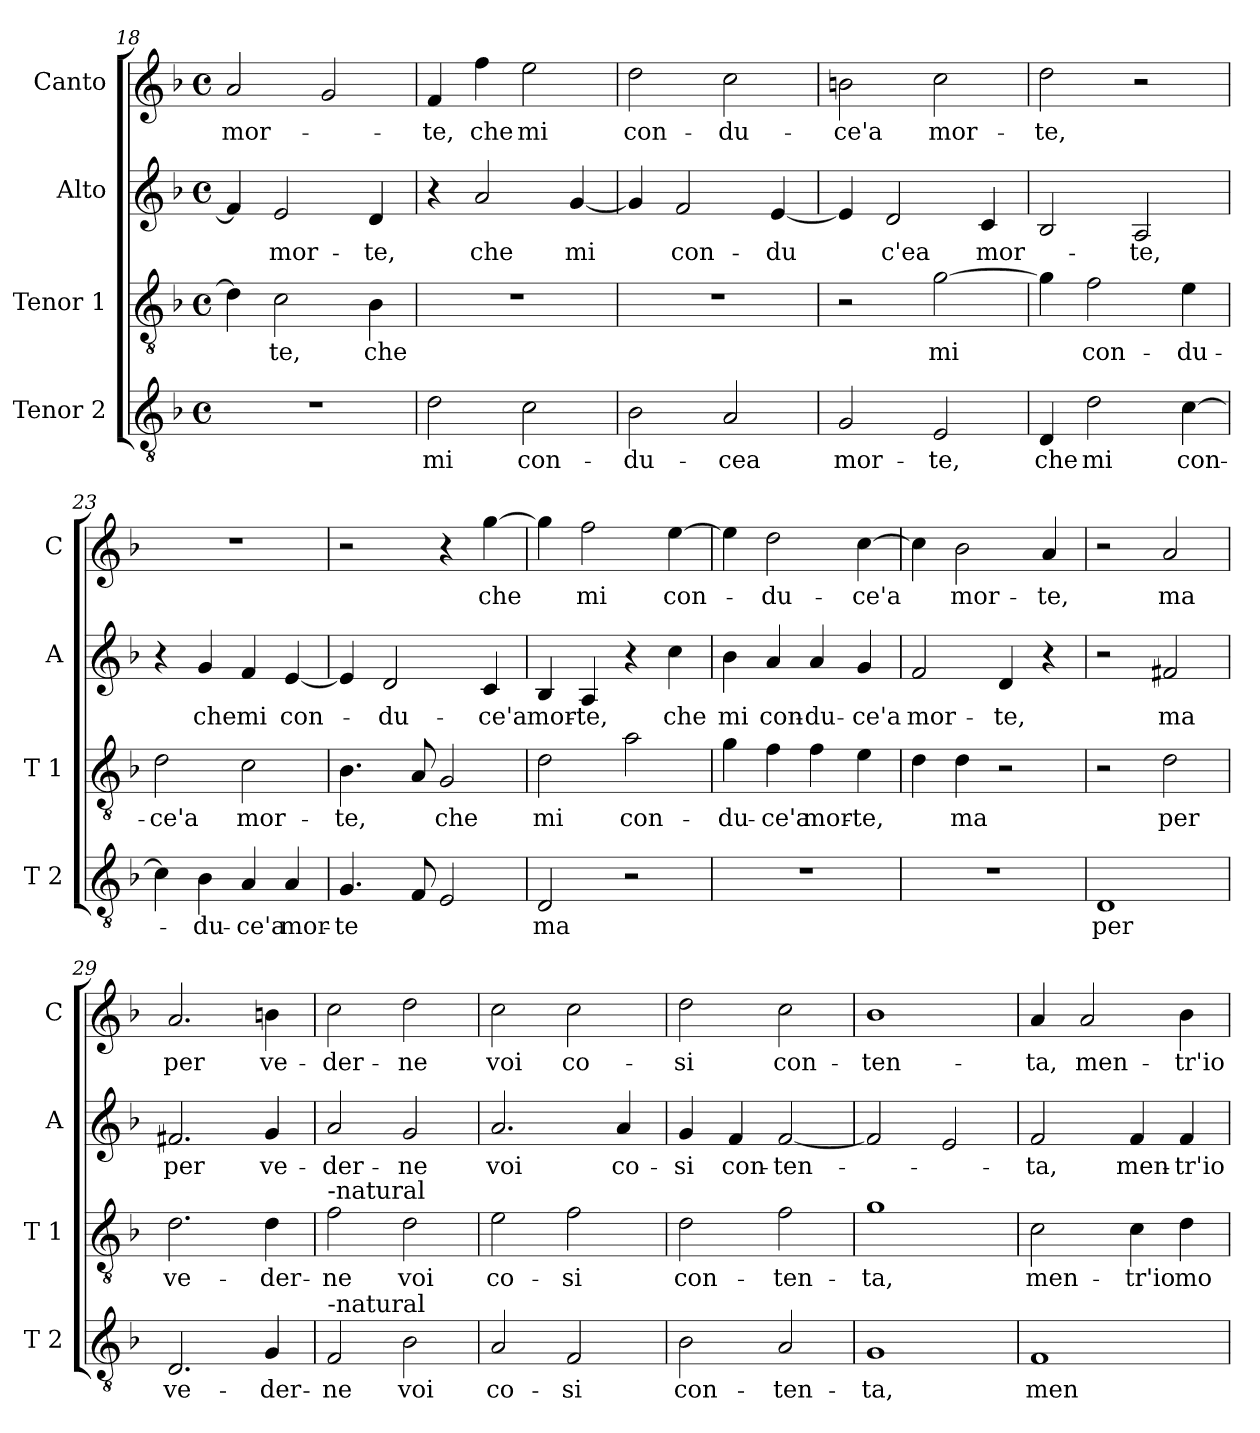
**kern	**text	**kern	**text	**kern	**text	**kern	**text
*part4	*part4	*part3	*part3	*part2	*part2	*part1	*part1
*staff4	*staff4	*staff3	*staff3	*staff2	*staff2	*staff1	*staff1
*I"Tenor 2	*	*I"Tenor 1	*	*I"Alto	*	*I"Canto	*
*I'T 2	*	*I'T 1	*	*I'A	*	*I'C	*
*clefGv2	*	*clefGv2	*	*clefG2	*	*clefG2	*
*k[b-]	*	*k[b-]	*	*k[b-]	*	*k[b-]	*
*F:	*	*F:	*	*F:	*	*F:	*
*M4/4	*	*M4/4	*	*M4/4	*	*M4/4	*
*met(c)	*	*met(c)	*	*met(c)	*	*met(c)	*
=18	=18	=18	=18	=18	=18	=18	=18
!	!	!	!	!	!	!	!LO:LY:b
1r	.	4d\]	.	4f/]	.	2a/	mor-
!	!	!	!LO:LY:b	!	!LO:LY:b	!	!
.	.	2c\	-te,	2e/	mor-	.	.
.	.	.	.	.	.	2g/	.
!	!	!	!LO:LY:b	!	!LO:LY:b	!	!
.	.	4B-\	che	4d/	-te,	.	.
!!LO:PB:g=z
=19	=19	=19	=19	=19	=19	=19	=19
!	!LO:LY:b	!	!	!	!	!	!LO:LY:b
2d\	mi	1r	.	4r	.	4f/	-te,
!	!	!	!	!	!LO:LY:b	!	!LO:LY:b
.	.	.	.	2a/	che	4ff\	che
!	!LO:LY:b	!	!	!	!	!	!LO:LY:b
2c\	con-	.	.	.	.	2ee\	mi
!	!	!	!	!	!LO:LY:b	!	!
.	.	.	.	[4g/	mi	.	.
=20	=20	=20	=20	=20	=20	=20	=20
!	!LO:LY:b	!	!	!	!	!	!LO:LY:b
2B-\	-du-	1r	.	4g/]	.	2dd\	con-
!	!	!	!	!	!LO:LY:b	!	!
.	.	.	.	2f/	con-	.	.
!	!LO:LY:b	!	!	!	!	!	!LO:LY:b
2A/	-cea	.	.	.	.	2cc\	-du-
!	!	!	!	!	!LO:LY:b	!	!
.	.	.	.	[4e/	-du	.	.
=21	=21	=21	=21	=21	=21	=21	=21
!	!LO:LY:b	!	!	!	!	!	!LO:LY:b
2G/	mor-	2r	.	4e/]	.	2bn\	-ce'a
!	!	!	!	!	!LO:LY:b	!	!
.	.	.	.	2d/	c'ea	.	.
!	!LO:LY:b	!	!LO:LY:b	!	!	!	!LO:LY:b
2E/	-te,	[2g\	mi	.	.	2cc\	mor-
!	!	!	!	!	!LO:LY:b	!	!
.	.	.	.	4c/	mor-	.	.
=22	=22	=22	=22	=22	=22	=22	=22
!	!LO:LY:b	!	!	!	!	!	!LO:LY:b
4D/	che	4g\]	.	2B-/	.	2dd\	-te,
!	!LO:LY:b	!	!LO:LY:b	!	!	!	!
2d\	mi	2f\	con-	.	.	.	.
!	!	!	!	!	!LO:LY:b	!	!
.	.	.	.	2A/	-te,	2r	.
!	!LO:LY:b	!	!LO:LY:b	!	!	!	!
[4c\	con-	4e\	-du-	.	.	.	.
=23	=23	=23	=23	=23	=23	=23	=23
!	!	!	!LO:LY:b	!	!	!	!
4c\]	.	2d\	-ce'a	4r	.	1r	.
!	!LO:LY:b	!	!	!	!LO:LY:b	!	!
4B-\	-du-	.	.	4g/	che	.	.
!	!LO:LY:b	!	!LO:LY:b	!	!LO:LY:b	!	!
4A/	-ce'a	2c\	mor-	4f/	mi	.	.
!	!LO:LY:b	!	!	!	!LO:LY:b	!	!
4A/	mor-	.	.	[4e/	con-	.	.
=24	=24	=24	=24	=24	=24	=24	=24
!	!LO:LY:b	!	!LO:LY:b	!	!	!	!
4.G/	-te	4.B-\	-te,	4e/]	.	2r	.
!	!	!	!	!	!LO:LY:b	!	!
.	.	.	.	2d/	-du-	.	.
8F/	.	8A/	.	.	.	.	.
!	!	!	!LO:LY:b	!	!	!	!
2E/	.	2G/	che	.	.	4r	.
!	!	!	!	!	!LO:LY:b	!	!LO:LY:b
.	.	.	.	4c/	-ce'a	[4gg\	che
!!LO:LB:g=z
=25	=25	=25	=25	=25	=25	=25	=25
!	!LO:LY:b	!	!LO:LY:b	!	!LO:LY:b	!	!
2D/	ma	2d\	mi	4B-/	mor-	4gg\]	.
!	!	!	!	!	!LO:LY:b	!	!LO:LY:b
.	.	.	.	4A/	-te,	2ff\	mi
!	!	!	!LO:LY:b	!	!	!	!
2r	.	2a\	con-	4r	.	.	.
!	!	!	!	!	!LO:LY:b	!	!LO:LY:b
.	.	.	.	4cc\	che	[4ee\	con-
=26	=26	=26	=26	=26	=26	=26	=26
!	!	!	!LO:LY:b	!	!LO:LY:b	!	!
1r	.	4g\	-du-	4b-\	mi	4ee\]	.
!	!	!	!LO:LY:b	!	!LO:LY:b	!	!LO:LY:b
.	.	4f\	-ce'a	4a/	con-	2dd\	-du-
!	!	!	!LO:LY:b	!	!LO:LY:b	!	!
.	.	4f\	mor-	4a/	-du-	.	.
!	!	!	!LO:LY:b	!	!LO:LY:b	!	!LO:LY:b
.	.	4e\	-te,	4g/	-ce'a	[4cc\	-ce'a
=27	=27	=27	=27	=27	=27	=27	=27
!	!	!	!	!	!LO:LY:b	!	!
1r	.	4d\	.	2f/	mor-	4cc\]	.
!	!	!	!LO:LY:b	!	!	!	!LO:LY:b
.	.	4d\	ma	.	.	2b-\	mor-
!	!	!	!	!	!LO:LY:b	!	!
.	.	2r	.	4d/	-te,	.	.
!	!	!	!	!	!	!	!LO:LY:b
.	.	.	.	4r	.	4a/	-te,
=28	=28	=28	=28	=28	=28	=28	=28
!	!LO:LY:b	!	!	!	!	!	!
1D	per	2r	.	2r	.	2r	.
!	!	!	!LO:LY:b	!	!LO:LY:b	!	!LO:LY:b
.	.	2d\	per	2f#X/	ma	2a/	ma
=29	=29	=29	=29	=29	=29	=29	=29
!	!LO:LY:b	!	!LO:LY:b	!	!LO:LY:b	!	!LO:LY:b
2.D/	ve-	2.d\	ve-	2.f#X/	per	2.a/	per
!	!LO:LY:b	!	!LO:LY:b	!	!LO:LY:b	!	!LO:LY:b
4G/	-der-	4d\	-der-	4g/	ve-	4bn\	ve-
=30	=30	=30	=30	=30	=30	=30	=30
!	!	!LO:TX:a:t=-natural	!	!	!	!	!
!LO:TX:a:t=-natural	!	!	!	!	!	!	!
!	!LO:LY:b	!	!LO:LY:b	!	!LO:LY:b	!	!LO:LY:b
2F/	-ne	2f\	-ne	2a/	-der-	2cc\	-der-
!	!LO:LY:b	!	!LO:LY:b	!	!LO:LY:b	!	!LO:LY:b
2B-\	voi	2d\	voi	2g/	-ne	2dd\	-ne
!!LO:LB:g=z
=31	=31	=31	=31	=31	=31	=31	=31
!	!LO:LY:b	!	!LO:LY:b	!	!LO:LY:b	!	!LO:LY:b
2A/	co-	2e\	co-	2.a/	voi	2cc\	voi
!	!LO:LY:b	!	!LO:LY:b	!	!	!	!LO:LY:b
2F/	-si	2f\	-si	.	.	2cc\	co-
!	!	!	!	!	!LO:LY:b	!	!
.	.	.	.	4a/	co-	.	.
=32	=32	=32	=32	=32	=32	=32	=32
!	!LO:LY:b	!	!LO:LY:b	!	!LO:LY:b	!	!LO:LY:b
2B-\	con-	2d\	con-	4g/	-si	2dd\	-si
!	!	!	!	!	!LO:LY:b	!	!
.	.	.	.	4f/	con-	.	.
!	!LO:LY:b	!	!LO:LY:b	!	!LO:LY:b	!	!LO:LY:b
2A/	-ten-	2f\	-ten-	[2f/	-ten-	2cc\	con-
=33	=33	=33	=33	=33	=33	=33	=33
!	!LO:LY:b	!	!LO:LY:b	!	!	!	!LO:LY:b
1G	-ta,	1g	-ta,	2f/]	.	1b-	-ten-
.	.	.	.	2e/	.	.	.
=34	=34	=34	=34	=34	=34	=34	=34
!	!LO:LY:b	!	!LO:LY:b	!	!LO:LY:b	!	!LO:LY:b
1F	men-	2c\	men-	2f/	-ta,	4a/	-ta,
!	!	!	!	!	!	!	!LO:LY:b
.	.	.	.	.	.	2a/	men-
!	!	!	!LO:LY:b	!	!LO:LY:b	!	!
.	.	4c\	-tr'io	4f/	men-	.	.
!	!	!	!LO:LY:b	!	!LO:LY:b	!	!LO:LY:b
.	.	4d\	mo-	4f/	-tr'io	4b-\	-tr'io
=	=	=	=	=	=	=	=
*-	*-	*-	*-	*-	*-	*-	*-
